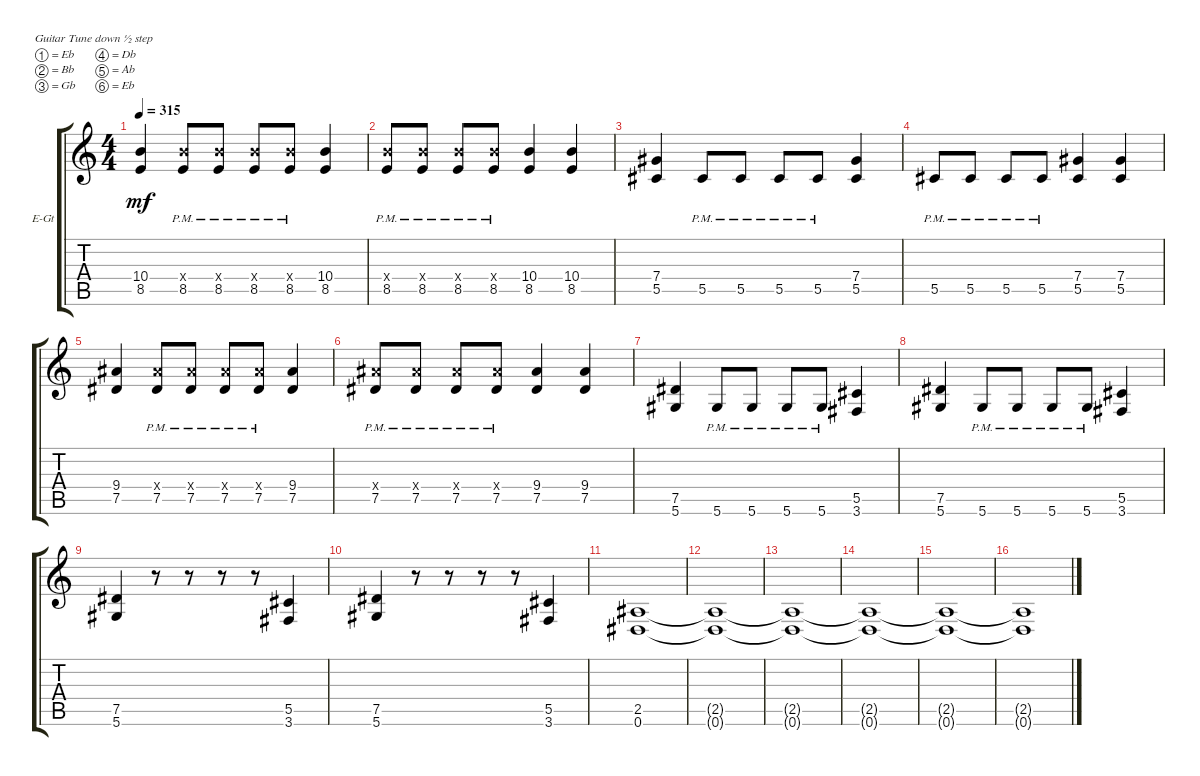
\bracketExtendMode groupsimilarinstruments
\firstSystemTrackNameOrientation horizontal
\otherSystemsTrackNameOrientation horizontal
\track ("right" "E-Gt") {instrument distortionguitar}
\staff {score tabs}
\tuning (Eb4 Bb3 Gb3 Db3 Ab2 Eb2)
\ts (4 4)
\tempo 315
\clef g2
\ks c
(8.5 10.4).4{dy mf} (8.5{pm} 10.4{x}).8 (8.5{pm} 10.4{x}).8 (8.5{pm} 10.4{x}).8 (8.5{pm} 10.4{x}).8 (8.5 10.4).4 |
(8.5{pm} 10.4{x}).8 (8.5{pm} 10.4{x}).8 (8.5{pm} 10.4{x}).8 (8.5{pm} 10.4{x}).8 (8.5 10.4).4 (8.5 10.4).4 |
(5.5 7.4).4 5.5{pm}.8 5.5{pm}.8 5.5{pm}.8 5.5{pm}.8 (5.5 7.4).4 |
5.5{pm}.8 5.5{pm}.8 5.5{pm}.8 5.5{pm}.8 (5.5 7.4).4 (5.5 7.4).4 |
(7.5 9.4).4 (7.5{pm} 9.4{x}).8 (7.5{pm} 9.4{x}).8 (7.5{pm} 9.4{x}).8 (7.5{pm} 9.4{x}).8 (7.5 9.4).4 |
(7.5{pm} 9.4{x}).8 (7.5{pm} 9.4{x}).8 (7.5{pm} 9.4{x}).8 (7.5{pm} 9.4{x}).8 (7.5 9.4).4 (7.5 9.4).4 |
(5.6 7.5).4 5.6{pm}.8 5.6{pm}.8 5.6{pm}.8 5.6{pm}.8 (3.6 5.5).4 |
(5.6 7.5).4 5.6{pm}.8 5.6{pm}.8 5.6{pm}.8 5.6{pm}.8 (3.6 5.5).4 |
(5.6 7.5).4 r.8 r.8 r.8 r.8 (3.6 5.5).4 |
(5.6 7.5).4 r.8 r.8 r.8 r.8 (3.6 5.5).4 |
(0.6 2.5).1 |
(2.5{t} 0.6{t}).1 |
(0.6{t} 2.5{t}).1 |
(2.5{t} 0.6{t}).1 |
(0.6{t} 2.5{t}).1 |
(2.5{t} 0.6{t}).1
